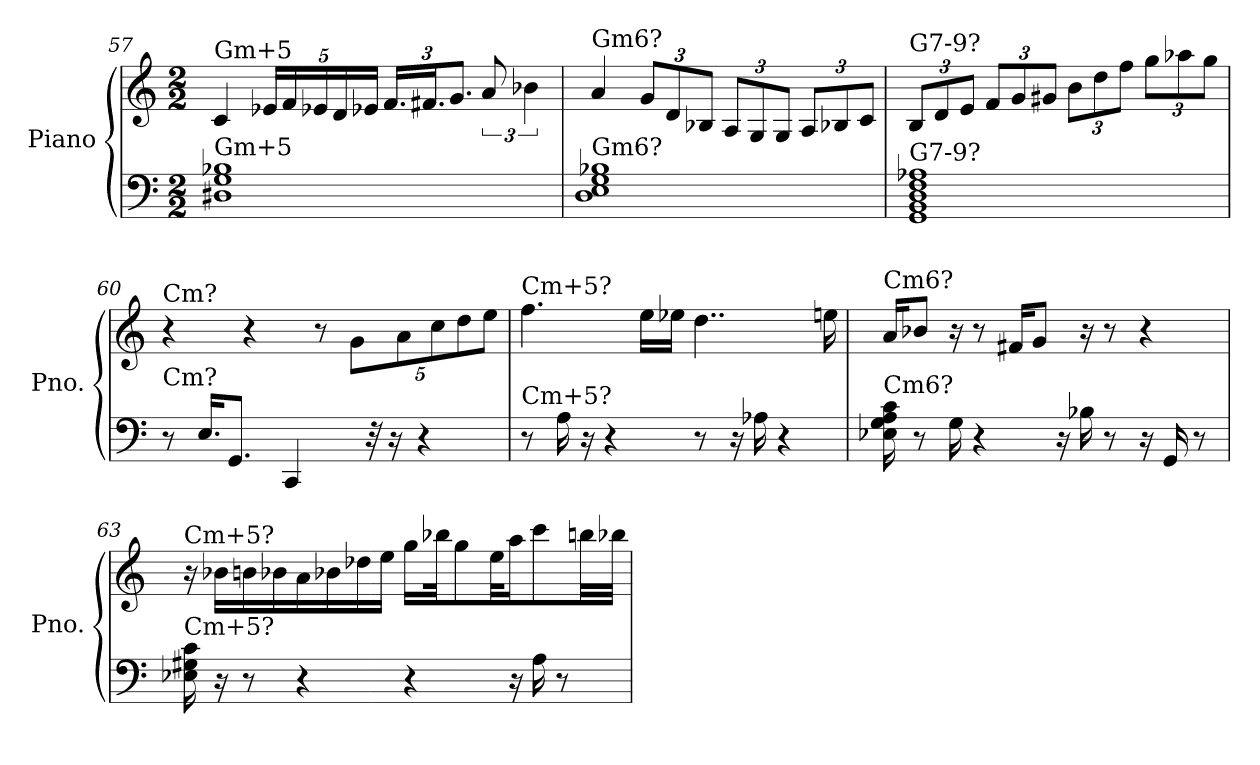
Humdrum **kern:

**kern	**kern
*part1	*part1
*staff2	*staff1
*I"Piano	*
*I'Pno.	*
*clefF4	*clefG2
*k[]	*k[]
*C:	*C:
*M2/2	*M2/2
=57	=57
!	!LO:TX:a:t=Gm+5
!LO:TX:a:t=Gm+5	!
1D#X 1G 1B-X	4c/
*	*Xbrackettup
.	20e-X/LL
.	20f/
.	20e-X/
.	20d/
.	20e-X/JJ
.	24.f/LL
.	24.f#X/J
.	12.g/J
*	*brackettup
.	12a/
.	6b-X\
!!LO:LB:g=z
=58	=58
!	!LO:TX:a:t=Gm6?
!LO:TX:a:t=Gm6?	!
1D 1E 1G 1B-X	4a/
*	*Xbrackettup
.	12g/L
.	12d/
.	12B-X/J
.	12A/L
.	12G/
.	12G/J
.	12A/L
.	12B-X/
.	12c/J
=59	=59
!	!LO:TX:a:t=G7-9?
!LO:TX:a:t=G7-9?	!
1GG 1BB 1D 1F 1A-X	12B/L
.	12d/
.	12e/J
.	12f/L
.	12g/
.	12g#X/J
.	12b\L
.	12dd\
.	12ff\J
.	12gg\L
.	12aa-X\
.	12gg\J
=60	=60
!	!LO:TX:a:t=Cm?
!LO:TX:a:t=Cm?	!
8r	4r
16.E/KL	.
8.GG/J	.
.	4r
4CC/	.
.	8r
.	40%3g\L
32r	.
16r	.
.	40%3a\
4r	.
.	40%3cc\
.	40%3dd\
.	40%3ee\J
!!LO:LB:g=z
=61	=61
!	!LO:TX:a:t=Cm+5?
!LO:TX:a:t=Cm+5?	!
8r	4.ff\
16A\	.
16r	.
4r	.
.	16ee\LL
.	16ee-X\JJ
8r	4..dd\
16r	.
16A-X\	.
4r	.
.	16een\
=62	=62
!	!LO:TX:a:t=Cm6?
!LO:TX:a:t=Cm6?	!
16E-X\ 16G\ 16A\ 16c\	16a/KL
8r	8b-X/J
16G\	16r
4r	8r
.	16f#X/KL
.	8g/J
16r	.
16B-X\	16r
8r	8r
16r	4r
16GG/	.
8r	.
!!LO:LB:g=z
=63	=63
!	!LO:TX:a:t=Cm+5?
!LO:TX:a:t=Cm+5?	!
16E-X\ 16G#X\ 16c\	16r
16r	16b-X\LL
8r	16bn\
.	16b-X\
4r	16a\
.	16b-X\
.	16dd-X\
.	16ee\JJ
4r	16gg\LL
.	32bb-X\JK
.	8gg\
.	32ee\KL
16r	16aa\J
16A\	8ccc\
8r	.
.	32bbn\LL
.	32bb-X\JJJ
=	=
*-	*-
